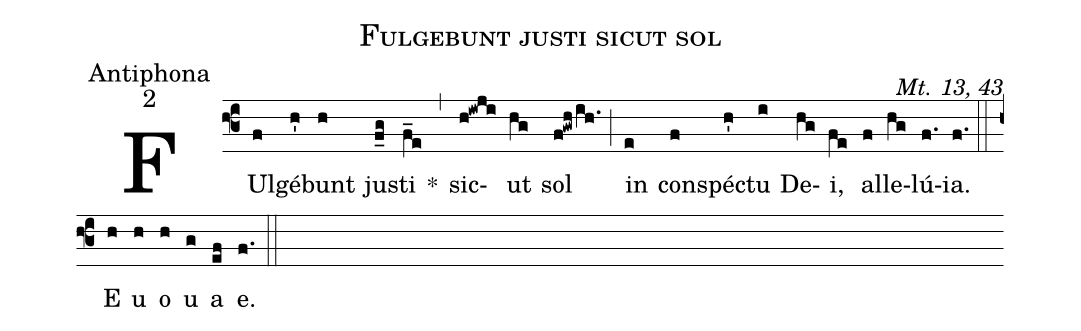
name:Fulgebunt justi sicut sol;
office-part:Antiphona;
mode:2;
commentary:Mt. 13, 43;
%%
(f3)FUl(f)gé(h')bunt(h) ju(f_g)sti(f_e) *(,) sic(h!iwji)ut(hg) sol(f!gwh/ih.) (;) in(e) con(f)spé(h')ctu(i) De(hg)i,(fe) al(f)le(hg)lú(f.)ia.(f.) (::) E(h) u(h) o(h) u(g) a(ef) e.(f.) (::)
